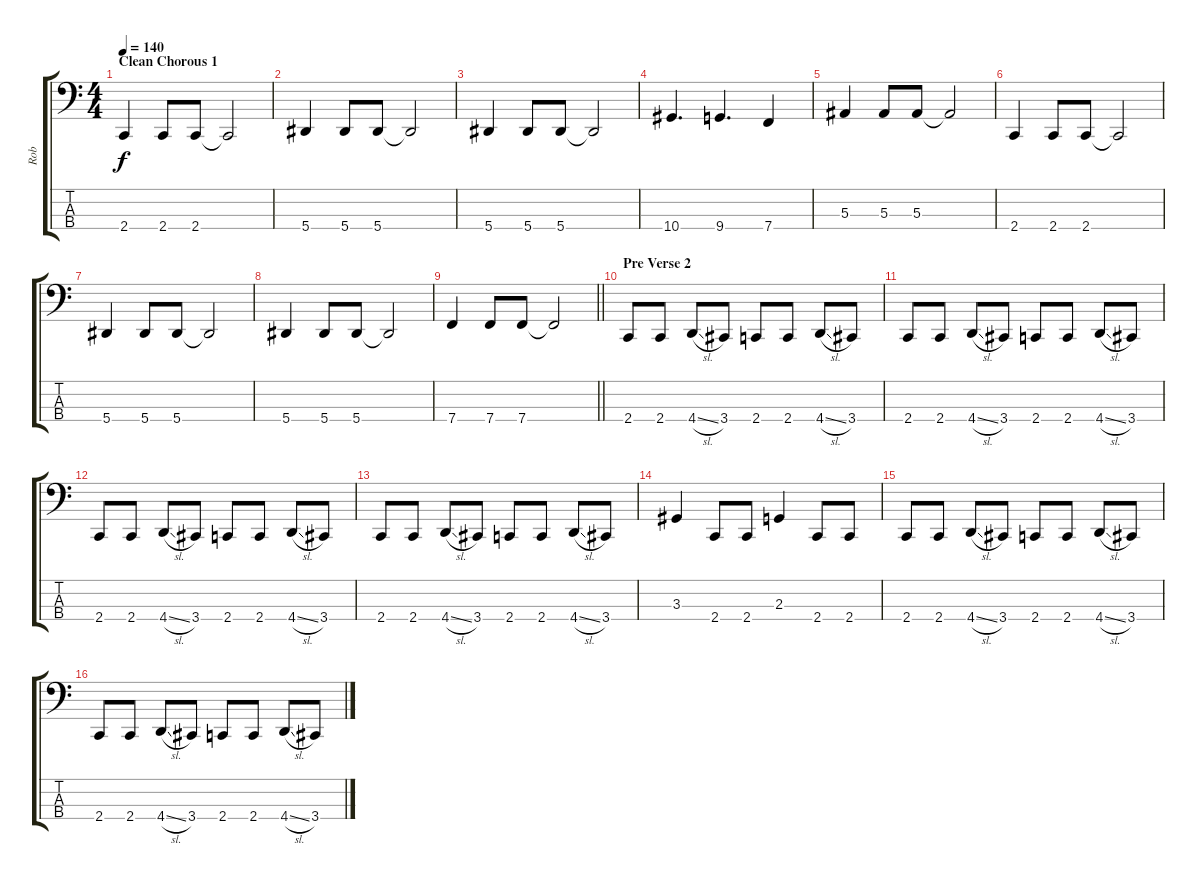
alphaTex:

\track ("Rob" "Rob") {instrument electricbassfinger}
\staff {score tabs}
\tuning (Eb2 Bb1 F1 Bb0) {hide}
\ts (4 4)
\section ("" "Clean Chorous 1")
\tempo 140
\clef f4
\ks c
2.4.4{dy f} 2.4.8 2.4.8 2.4{t}.2 |
5.4.4 5.4.8 5.4.8 5.4{t}.2 |
5.4.4 5.4.8 5.4.8 5.4{t}.2 |
10.4.4{d} 9.4.4{d} 7.4.4 |
5.3.4 5.3.8 5.3.8 5.3{t}.2 |
2.4.4 2.4.8 2.4.8 2.4{t}.2 |
5.4.4 5.4.8 5.4.8 5.4{t}.2 |
5.4.4 5.4.8 5.4.8 5.4{t}.2 |
\barLineRight lightlight
7.4.4 7.4.8 7.4.8 7.4{t}.2 |
\section ("" "Pre Verse 2")
2.4.8 2.4.8 4.4{sl}.8 3.4.8 2.4.8 2.4.8 4.4{sl}.8 3.4.8 |
2.4.8 2.4.8 4.4{sl}.8 3.4.8 2.4.8 2.4.8 4.4{sl}.8 3.4.8 |
2.4.8 2.4.8 4.4{sl}.8 3.4.8 2.4.8 2.4.8 4.4{sl}.8 3.4.8 |
2.4.8 2.4.8 4.4{sl}.8 3.4.8 2.4.8 2.4.8 4.4{sl}.8 3.4.8 |
3.3.4 2.4.8 2.4.8 2.3.4 2.4.8 2.4.8 |
2.4.8 2.4.8 4.4{sl}.8 3.4.8 2.4.8 2.4.8 4.4{sl}.8 3.4.8 |
2.4.8 2.4.8 4.4{sl}.8 3.4.8 2.4.8 2.4.8 4.4{sl}.8 3.4.8
